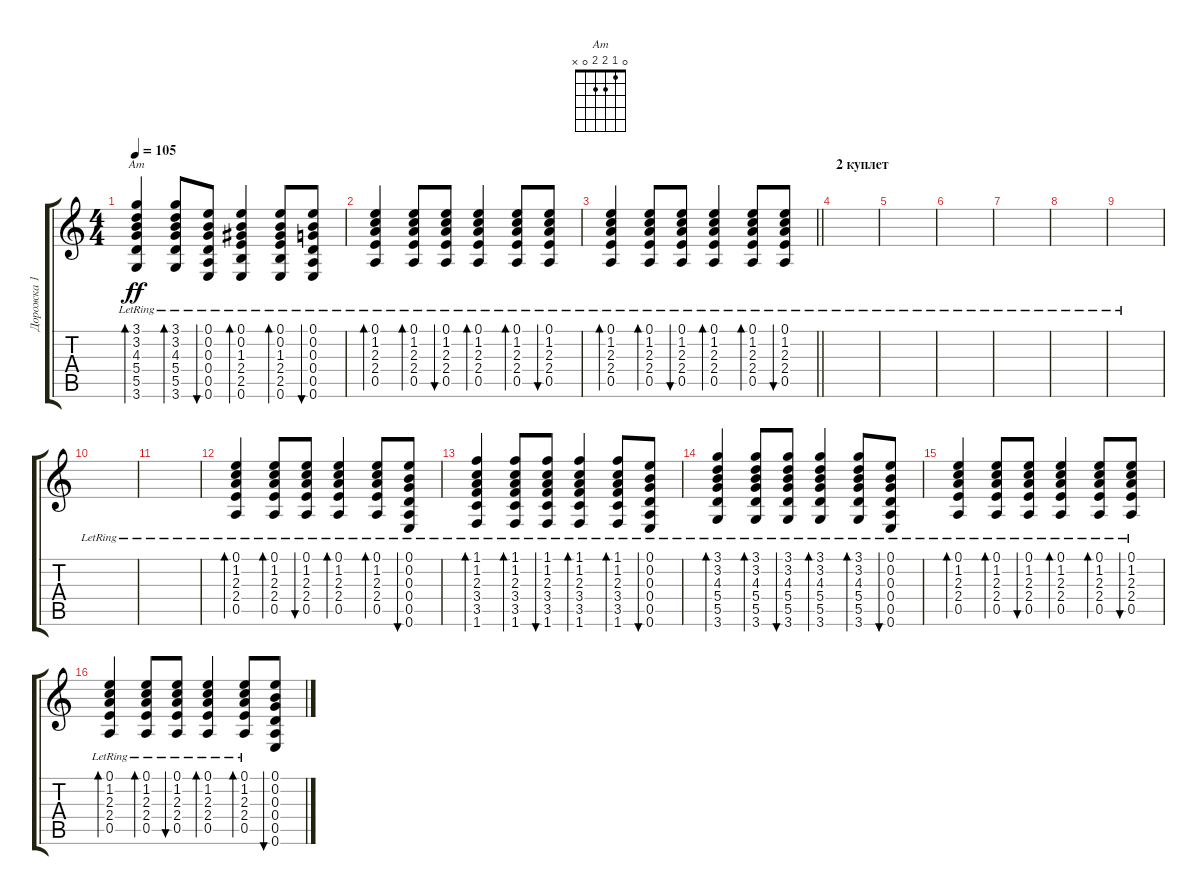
\track ("Дорожка 1" "Дорожка 1") {instrument acousticguitarsteel}
\staff {score tabs}
\tuning (E4 B3 G3 D3 A2 E2) {hide}
\chord ("Am" 0 1 2 2 0 x)
\ts (4 4)
\tempo 105
\clef g2
\ks c
(3.1 3.2{lr} 4.3{lr} 5.4{lr} 5.5{lr} 3.6).4{bd 60 ch "Am" dy ff volume 6} (3.1{lr} 3.2{lr} 4.3{lr} 5.4{lr} 5.5{lr} 3.6).8{bd 60} (0.1{lr} 0.2{lr} 0.3{lr} 0.4{lr} 0.5 0.6).8{bu 60} (0.1 0.2 1.3{lr} 2.4{lr} 2.5{lr} 0.6).4{bd 60 beam merge} (0.1 0.2{lr} 1.3{lr} 2.4{lr} 2.5 0.6).8{bd 60} (0.1{lr} 0.2{lr} 0.3 0.4{lr} 0.5 0.6).8{bu 60} |
(0.1 1.2{lr} 2.3{lr} 2.4{lr} 0.5{lr}).4{bd 60 volume 6} (0.1{lr} 1.2{lr} 2.3{lr} 2.4{lr} 0.5{lr}).8{bd 60} (0.1{lr} 1.2{lr} 2.3{lr} 2.4{lr} 0.5).8{bu 60} (0.1 1.2{lr} 2.3{lr} 2.4{lr} 0.5{lr}).4{bd 60 beam merge} (0.1 1.2{lr} 2.3{lr} 2.4{lr} 0.5).8{bd 60} (0.1{lr} 1.2{lr} 2.3{lr} 2.4{lr} 0.5).8{bu 60} |
\barLineRight lightlight
(0.1 1.2{lr} 2.3{lr} 2.4{lr} 0.5{lr}).4{bd 60 volume 6} (0.1{lr} 1.2{lr} 2.3{lr} 2.4{lr} 0.5{lr}).8{bd 60} (0.1{lr} 1.2{lr} 2.3{lr} 2.4{lr} 0.5).8{bu 60} (0.1 1.2{lr} 2.3{lr} 2.4{lr} 0.5{lr}).4{bd 60 beam merge} (0.1 1.2{lr} 2.3{lr} 2.4{lr} 0.5).8{bd 60} (0.1{lr} 1.2{lr} 2.3{lr} 2.4{lr} 0.5).8{bu 60} |
\section ("" "2 куплет")
|
|
|
|
|
|
|
|
(0.1 1.2{lr} 2.3{lr} 2.4{lr} 0.5{lr}).4{bd 60 volume 6} (0.1{lr} 1.2{lr} 2.3{lr} 2.4{lr} 0.5{lr}).8{bd 60} (0.1{lr} 1.2{lr} 2.3{lr} 2.4{lr} 0.5).8{bu 60} (0.1 1.2{lr} 2.3{lr} 2.4{lr} 0.5{lr}).4{bd 60 beam merge} (0.1 1.2{lr} 2.3{lr} 2.4{lr} 0.5).8{bd 60} (0.1{lr} 0.2{lr} 0.3{lr} 0.4{lr} 0.5 0.6).8{bu 60} |
(1.1 1.2{lr} 2.3{lr} 3.4{lr} 3.5{lr} 1.6).4{bd 60 volume 6} (1.1{lr} 1.2{lr} 2.3{lr} 3.4{lr} 3.5{lr} 1.6).8{bd 60} (1.1{lr} 1.2{lr} 2.3{lr} 3.4{lr} 3.5 1.6).8{bu 60} (1.1 1.2{lr} 2.3{lr} 3.4{lr} 3.5{lr} 1.6).4{bd 60 beam merge} (1.1 1.2{lr} 2.3{lr} 3.4{lr} 3.5 1.6).8{bd 60} (0.1{lr} 0.2{lr} 0.3 0.4{lr} 0.5 0.6).8{bu 60} |
(3.1 3.2{lr} 4.3{lr} 5.4{lr} 5.5{lr} 3.6).4{bd 60 volume 6} (3.1{lr} 3.2{lr} 4.3{lr} 5.4{lr} 5.5{lr} 3.6).8{bd 60} (3.1{lr} 3.2{lr} 4.3{lr} 5.4{lr} 5.5 3.6).8{bu 60} (3.1 3.2{lr} 4.3{lr} 5.4{lr} 5.5{lr} 3.6).4{bd 60 beam merge} (3.1 3.2{lr} 4.3{lr} 5.4{lr} 5.5 3.6).8{bd 60} (0.1{lr} 0.2{lr} 0.3 0.4{lr} 0.5 0.6).8{bu 60} |
(0.1 1.2{lr} 2.3{lr} 2.4{lr} 0.5{lr}).4{bd 60 volume 6} (0.1{lr} 1.2{lr} 2.3{lr} 2.4{lr} 0.5{lr}).8{bd 60} (0.1{lr} 1.2{lr} 2.3{lr} 2.4{lr} 0.5).8{bu 60} (0.1 1.2{lr} 2.3{lr} 2.4{lr} 0.5{lr}).4{bd 60 beam merge} (0.1 1.2{lr} 2.3{lr} 2.4{lr} 0.5).8{bd 60} (0.1{lr} 1.2{lr} 2.3{lr} 2.4{lr} 0.5).8{bu 60} |
(0.1 1.2{lr} 2.3{lr} 2.4{lr} 0.5{lr}).4{bd 60 volume 6} (0.1{lr} 1.2{lr} 2.3{lr} 2.4{lr} 0.5{lr}).8{bd 60} (0.1{lr} 1.2{lr} 2.3{lr} 2.4{lr} 0.5).8{bu 60} (0.1 1.2{lr} 2.3{lr} 2.4{lr} 0.5{lr}).4{bd 60 beam merge} (0.1 1.2{lr} 2.3{lr} 2.4{lr} 0.5).8{bd 60} (0.1 0.2 0.3 0.4 0.5 0.6).8{bu 60}
